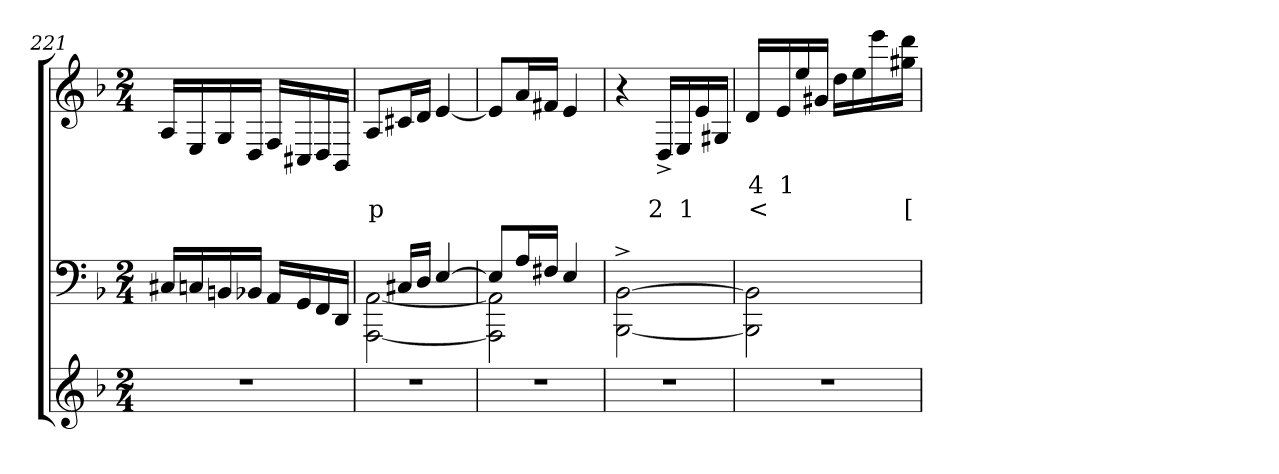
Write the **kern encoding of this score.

**kern	**kern	**kern	**text	**text	**text
*part3	*part2	*part1	*part1	*part1	*part1
*staff3	*staff2	*staff1	*staff1	*staff1	*staff1
*clefG2	*clefF4	*clefG2	*	*	*
*k[b-]	*k[b-]	*k[b-]	*	*	*
*M2/4	*M2/4	*M2/4	*	*	*
=221	=221	=221	=221	=221	=221
2r	16C#XLL	16ALL	.	.	.
.	16Cn	16E	.	.	.
.	16BBn	16G	.	.	.
.	16BB-XJJ	16DJJ	.	.	.
.	16AALL	16FLL	.	.	.
.	16GG	16C#X	.	.	.
.	16FF	16D	.	.	.
.	16DDJJ	16BB-JJ	.	.	.
=222	=222	=222	=222	=222	=222
*	*^	*	*	*	*
2r	8ryy	[2AA [2AAA	8AL	.	p	.
.	16C#XLL	.	16c#XL	.	.	.
.	16DJJ	.	16dJJ	.	.	.
.	[4E	.	[4e	.	.	.
=223	=223	=223	=223	=223	=223	=223
2r	8EL]	2AA] 2AAA]	8eL]	.	.	.
.	16AL	.	16aL	.	.	.
.	16F#XJJ	.	16f#XJJ	.	.	.
.	4E	.	4e	.	.	.
*	*v	*v	*	*	*	*
=224	=224	=224	=224	=224	=224
2r	[2BB-\^> [2BBB-\^>	4r	.	.	fz
.	.	16D^>LL	.	2	.
.	.	16E	.	1	.
.	.	16e	.	.	.
.	.	16G#XJJ	.	.	.
=225	=225	=225	=225	=225	=225
2r	2BB-\] 2BBB-\]	16dLL	4	<	.
.	.	16e	1	.	.
.	.	16ee	.	.	.
.	.	16g#XJJ	.	.	.
.	.	16ddLL	.	.	.
.	.	16ee	.	.	.
.	.	16eee	.	.	.
.	.	16ddd 16gg#JJ	.	[	.
=	=	=	=	=	=
*-	*-	*-	*-	*-	*-
